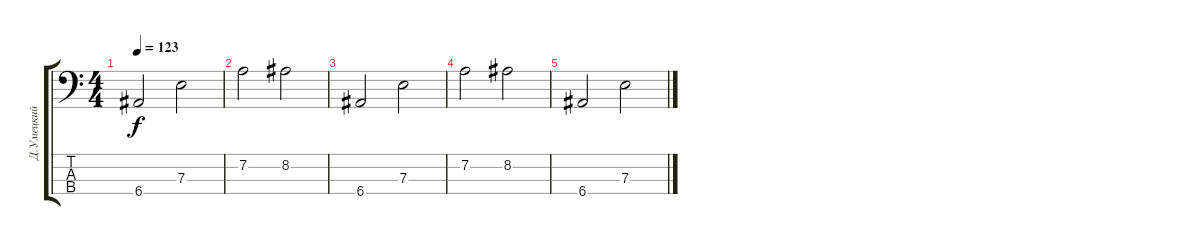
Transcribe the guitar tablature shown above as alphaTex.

\track ("Д.Умецкий" "Д.Умецкий") {instrument electricbassfinger}
\staff {score tabs}
\tuning (G2 D2 A1 E1) {hide}
\ts (4 4)
\tempo 123
\clef f4
\ks c
6.4.2{dy f} 7.3.2 |
7.2.2 8.2.2 |
6.4.2 7.3.2 |
7.2.2 8.2.2 |
6.4.2 7.3.2
